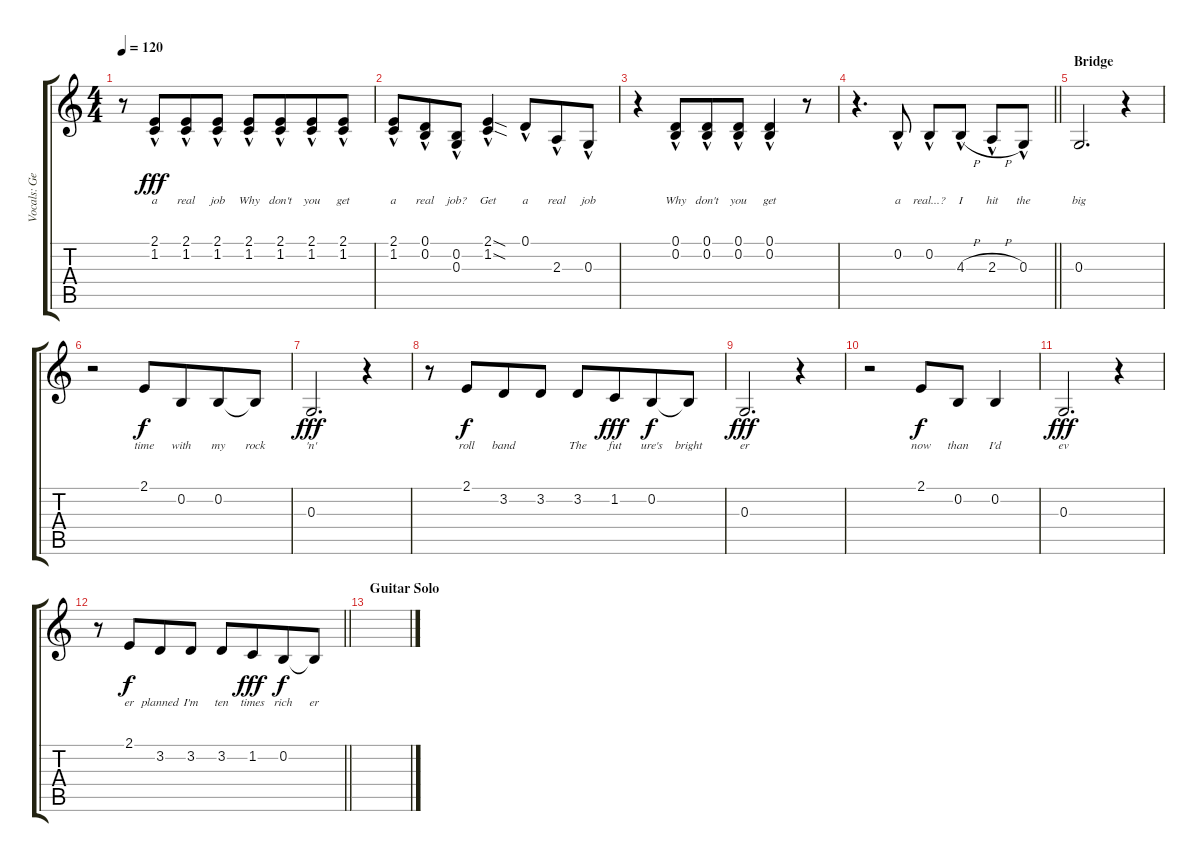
\track ("Vocals: George" "Vocals: Ge") {instrument lead2sawtooth}
\staff {score tabs}
\tuning (D4 B3 G3 D3 G2 D2) {hide}
\ts (4 4)
\tempo 120
\clef g2
\ks c
r.8{dy f} (2.1{hac} 1.2{hac}).8{lyrics (0 "a") lyrics (1 "") lyrics (2 "") lyrics (3 "") lyrics (4 "") dy fff beam merge} (2.1{hac} 1.2{hac}).8{lyrics (0 "real") lyrics (1 "") lyrics (2 "") lyrics (3 "") lyrics (4 "") beam merge} (2.1{hac} 1.2{hac}).8{lyrics (0 "job") lyrics (1 "") lyrics (2 "") lyrics (3 "") lyrics (4 "") beam split} (2.1{hac} 1.2{hac}).8{lyrics (0 "Why") lyrics (1 "") lyrics (2 "") lyrics (3 "") lyrics (4 "")} (2.1{hac} 1.2{hac}).8{lyrics (0 "don't") lyrics (1 "") lyrics (2 "") lyrics (3 "") lyrics (4 "") beam merge} (2.1{hac} 1.2{hac}).8{lyrics (0 "you") lyrics (1 "") lyrics (2 "") lyrics (3 "") lyrics (4 "")} (2.1{hac} 1.2{hac}).8{lyrics (0 "get") lyrics (1 "") lyrics (2 "") lyrics (3 "") lyrics (4 "")} |
(2.1{hac} 1.2{hac}).8{lyrics (0 "a") lyrics (1 "") lyrics (2 "") lyrics (3 "") lyrics (4 "")} (0.1{hac} 0.2{hac}).8{lyrics (0 "real") lyrics (1 "") lyrics (2 "") lyrics (3 "") lyrics (4 "") beam merge} (0.2{hac} 0.3{hac}).8{lyrics (0 "job?") lyrics (1 "") lyrics (2 "") lyrics (3 "") lyrics (4 "")} (2.1{sod hac} 1.2{sod hac}).4{lyrics (0 "Get") lyrics (1 "") lyrics (2 "") lyrics (3 "") lyrics (4 "")} 0.1{hac}.8{lyrics (0 "a") lyrics (1 "") lyrics (2 "") lyrics (3 "") lyrics (4 "") beam merge} 2.3{hac}.8{lyrics (0 "real") lyrics (1 "") lyrics (2 "") lyrics (3 "") lyrics (4 "")} 0.3{hac}.8{lyrics (0 "job") lyrics (1 "") lyrics (2 "") lyrics (3 "") lyrics (4 "")} |
r.4 (0.1{hac} 0.2{hac}).8{lyrics (0 "Why") lyrics (1 "") lyrics (2 "") lyrics (3 "") lyrics (4 "")} (0.1{hac} 0.2{hac}).8{lyrics (0 "don't") lyrics (1 "") lyrics (2 "") lyrics (3 "") lyrics (4 "") beam merge} (0.1{hac} 0.2{hac}).8{lyrics (0 "you") lyrics (1 "") lyrics (2 "") lyrics (3 "") lyrics (4 "")} (0.1{hac} 0.2{hac}).4{lyrics (0 "get") lyrics (1 "") lyrics (2 "") lyrics (3 "") lyrics (4 "")} r.8 |
\barLineRight lightlight
r.4{d} 0.2{hac}.8{lyrics (0 "a") lyrics (1 "") lyrics (2 "") lyrics (3 "") lyrics (4 "")} 0.2{hac}.8{lyrics (0 "real...?") lyrics (1 "") lyrics (2 "") lyrics (3 "") lyrics (4 "")} 4.3{h hac}.8{lyrics (0 "I") lyrics (1 "") lyrics (2 "") lyrics (3 "") lyrics (4 "")} 2.3{h hac}.8{lyrics (0 "hit") lyrics (1 "") lyrics (2 "") lyrics (3 "") lyrics (4 "")} 0.3{hac}.8{lyrics (0 "the") lyrics (1 "") lyrics (2 "") lyrics (3 "") lyrics (4 "")} |
\section ("" "Bridge")
0.3.2{d lyrics (0 "big") lyrics (1 "") lyrics (2 "") lyrics (3 "") lyrics (4 "")} r.4 |
r.2 2.1.8{lyrics (0 "time") lyrics (1 "") lyrics (2 "") lyrics (3 "") lyrics (4 "") dy f} 0.2.8{lyrics (0 "with") lyrics (1 "") lyrics (2 "") lyrics (3 "") lyrics (4 "") beam merge} 0.2.8{lyrics (0 "my") lyrics (1 "") lyrics (2 "") lyrics (3 "") lyrics (4 "")} 0.2{t}.8{lyrics (0 "rock") lyrics (1 "") lyrics (2 "") lyrics (3 "") lyrics (4 "")} |
0.3.2{d lyrics (0 "'n'") lyrics (1 "") lyrics (2 "") lyrics (3 "") lyrics (4 "") dy fff} r.4 |
r.8 2.1.8{lyrics (0 "roll") lyrics (1 "") lyrics (2 "") lyrics (3 "") lyrics (4 "") dy f beam merge} 3.2.8{lyrics (0 "band") lyrics (1 "") lyrics (2 "") lyrics (3 "") lyrics (4 "") beam merge} 3.2.8{lyrics (0 "") lyrics (1 "") lyrics (2 "") lyrics (3 "") lyrics (4 "") beam split} 3.2.8{lyrics (0 "The") lyrics (1 "") lyrics (2 "") lyrics (3 "") lyrics (4 "")} 1.2.8{lyrics (0 "fut") lyrics (1 "") lyrics (2 "") lyrics (3 "") lyrics (4 "") dy fff beam merge} 0.2.8{lyrics (0 "ure's") lyrics (1 "") lyrics (2 "") lyrics (3 "") lyrics (4 "") dy f} 0.2{t}.8{lyrics (0 "bright") lyrics (1 "") lyrics (2 "") lyrics (3 "") lyrics (4 "")} |
0.3.2{d lyrics (0 "er") lyrics (1 "") lyrics (2 "") lyrics (3 "") lyrics (4 "") dy fff} r.4 |
r.2 2.1.8{lyrics (0 "now") lyrics (1 "") lyrics (2 "") lyrics (3 "") lyrics (4 "") dy f} 0.2.8{lyrics (0 "than") lyrics (1 "") lyrics (2 "") lyrics (3 "") lyrics (4 "") beam merge} 0.2.4{lyrics (0 "I'd") lyrics (1 "") lyrics (2 "") lyrics (3 "") lyrics (4 "")} |
0.3.2{d lyrics (0 "ev") lyrics (1 "") lyrics (2 "") lyrics (3 "") lyrics (4 "") dy fff} r.4 |
\barLineRight lightlight
r.8 2.1.8{lyrics (0 "er") lyrics (1 "") lyrics (2 "") lyrics (3 "") lyrics (4 "") dy f beam merge} 3.2.8{lyrics (0 "planned") lyrics (1 "") lyrics (2 "") lyrics (3 "") lyrics (4 "") beam merge} 3.2.8{lyrics (0 "I'm") lyrics (1 "") lyrics (2 "") lyrics (3 "") lyrics (4 "") beam split} 3.2.8{lyrics (0 "ten") lyrics (1 "") lyrics (2 "") lyrics (3 "") lyrics (4 "")} 1.2.8{lyrics (0 "times") lyrics (1 "") lyrics (2 "") lyrics (3 "") lyrics (4 "") dy fff beam merge} 0.2.8{lyrics (0 "rich") lyrics (1 "") lyrics (2 "") lyrics (3 "") lyrics (4 "") dy f} 0.2{t}.8{lyrics (0 "er") lyrics (1 "") lyrics (2 "") lyrics (3 "") lyrics (4 "")} |
\section ("" "Guitar Solo")
